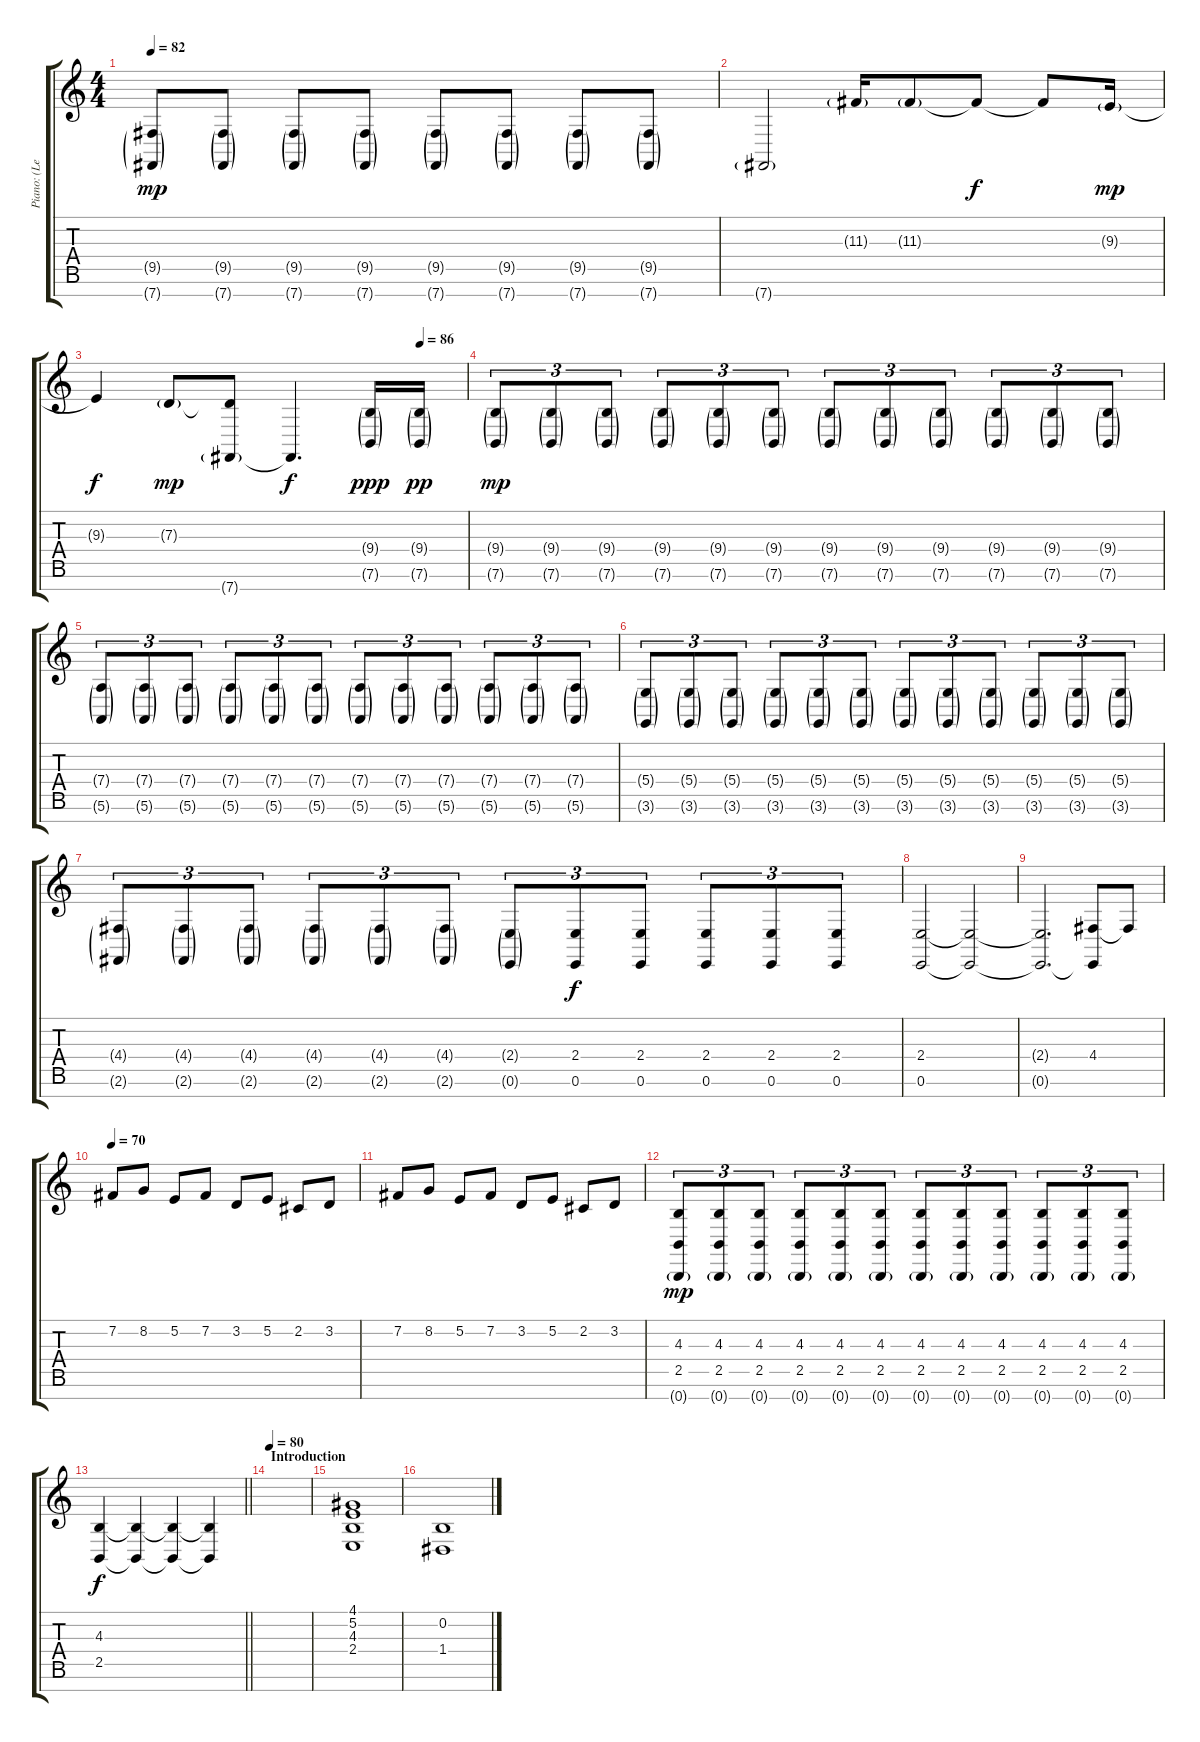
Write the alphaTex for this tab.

\track ("Piano: (Left Hand)" "Piano: (Le") {instrument acousticgrandpiano}
\staff {score tabs}
\tuning (E4 B3 G3 D3 A2 E2 B1) {hide}
\ts (4 4)
\tempo 82
\clef g2
\ks c
(9.5{g} 7.7{g}).8{dy mp} (9.5{g} 7.7{g}).8 (9.5{g} 7.7{g}).8 (9.5{g} 7.7{g}).8 (9.5{g} 7.7{g}).8 (9.5{g} 7.7{g}).8 (9.5{g} 7.7{g}).8 (9.5{g} 7.7{g}).8 |
7.7{g}.2 11.3{g}.16 11.3{g}.8 11.3{t}.8{dy f} 11.3{t}.8 9.3{g}.16{dy mp} |
\tempo (86 0.875)
9.3{t}.4{dy f} 7.3{g}.8{dy mp} (7.3{t} 7.7{g}).8 7.7{t}.4{d dy f} (9.4{g} 7.6{g}).16{dy ppp} (9.4{g} 7.6{g}).16{dy pp} |
(9.4{g} 7.6{g}).8{tu (3 2) dy mp} (9.4{g} 7.6{g}).8{tu (3 2)} (9.4{g} 7.6{g}).8{tu (3 2)} (9.4{g} 7.6{g}).8{tu (3 2)} (9.4{g} 7.6{g}).8{tu (3 2)} (9.4{g} 7.6{g}).8{tu (3 2)} (9.4{g} 7.6{g}).8{tu (3 2)} (9.4{g} 7.6{g}).8{tu (3 2)} (9.4{g} 7.6{g}).8{tu (3 2)} (9.4{g} 7.6{g}).8{tu (3 2)} (9.4{g} 7.6{g}).8{tu (3 2)} (9.4{g} 7.6{g}).8{tu (3 2)} |
(7.4{g} 5.6{g}).8{tu (3 2)} (7.4{g} 5.6{g}).8{tu (3 2)} (7.4{g} 5.6{g}).8{tu (3 2)} (7.4{g} 5.6{g}).8{tu (3 2)} (7.4{g} 5.6{g}).8{tu (3 2)} (7.4{g} 5.6{g}).8{tu (3 2)} (7.4{g} 5.6{g}).8{tu (3 2)} (7.4{g} 5.6{g}).8{tu (3 2)} (7.4{g} 5.6{g}).8{tu (3 2)} (7.4{g} 5.6{g}).8{tu (3 2)} (7.4{g} 5.6{g}).8{tu (3 2)} (7.4{g} 5.6{g}).8{tu (3 2)} |
(5.4{g} 3.6{g}).8{tu (3 2)} (5.4{g} 3.6{g}).8{tu (3 2)} (5.4{g} 3.6{g}).8{tu (3 2)} (5.4{g} 3.6{g}).8{tu (3 2)} (5.4{g} 3.6{g}).8{tu (3 2)} (5.4{g} 3.6{g}).8{tu (3 2)} (5.4{g} 3.6{g}).8{tu (3 2)} (5.4{g} 3.6{g}).8{tu (3 2)} (5.4{g} 3.6{g}).8{tu (3 2)} (5.4{g} 3.6{g}).8{tu (3 2)} (5.4{g} 3.6{g}).8{tu (3 2)} (5.4{g} 3.6{g}).8{tu (3 2)} |
(4.4{g} 2.6{g}).8{tu (3 2)} (4.4{g} 2.6{g}).8{tu (3 2)} (4.4{g} 2.6{g}).8{tu (3 2)} (4.4{g} 2.6{g}).8{tu (3 2)} (4.4{g} 2.6{g}).8{tu (3 2)} (4.4{g} 2.6{g}).8{tu (3 2)} (2.4{g} 0.6{g}).8{tu (3 2)} (2.4 0.6).8{tu (3 2) dy f} (2.4 0.6).8{tu (3 2)} (2.4 0.6).8{tu (3 2)} (2.4 0.6).8{tu (3 2)} (2.4 0.6).8{tu (3 2)} |
(2.4 0.6).2 (2.4{t} 0.6{t}).2 |
(2.4{t} 0.6{t}).2{d} (4.4 0.6{t}).8 4.4{t}.8 |
\tempo 70
7.2.8 8.2.8 5.2.8 7.2.8 3.2.8 5.2.8 2.2.8 3.2.8 |
7.2.8 8.2.8 5.2.8 7.2.8 3.2.8 5.2.8 2.2.8 3.2.8 |
(4.3 2.5 0.7{g}).8{tu (3 2) dy mp volume 13} (4.3 2.5 0.7{g}).8{tu (3 2)} (4.3 2.5 0.7{g}).8{tu (3 2)} (4.3 2.5 0.7{g}).8{tu (3 2)} (4.3 2.5 0.7{g}).8{tu (3 2)} (4.3 2.5 0.7{g}).8{tu (3 2)} (4.3 2.5 0.7{g}).8{tu (3 2) volume 9} (4.3 2.5 0.7{g}).8{tu (3 2)} (4.3 2.5 0.7{g}).8{tu (3 2)} (4.3 2.5 0.7{g}).8{tu (3 2)} (4.3 2.5 0.7{g}).8{tu (3 2)} (4.3 2.5 0.7{g}).8{tu (3 2)} |
\barLineRight lightlight
(4.3 2.5).4{dy f} (4.3{t} 2.5{t}).4 (4.3{t} 2.5{t}).4 (4.3{t} 2.5{t}).4 |
\section ("" "Introduction")
\tempo 80
|
(4.1 5.2 4.3 2.4).1 |
(0.2 1.4).1
